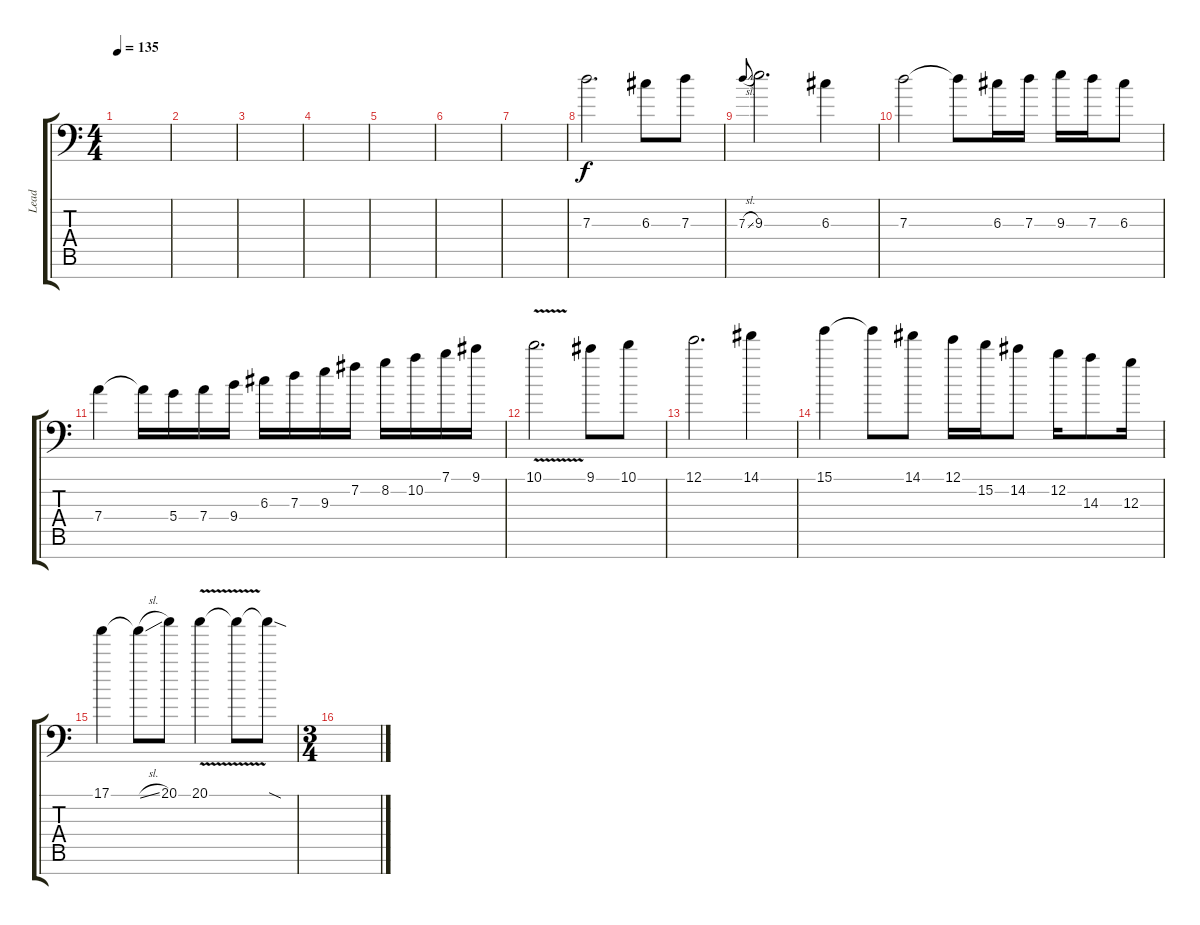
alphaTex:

\track ("Lead" "Lead") {instrument distortionguitar}
\staff {score tabs}
\tuning (E4 B3 G3 D3 A2 E2 C-1) {hide}
\ts (4 4)
\tempo 135
\clef f4
\ks c
|
|
|
|
|
|
|
7.3.2{d} 6.3.8 7.3.8 |
7.3{sl}.8{gr onbeat} 9.3.2{d} 6.3.4 |
7.3.2 7.3{t}.8 6.3.16 7.3.16 9.3.16 7.3.16 6.3.8 |
7.4.4 7.4{t}.16 5.4.16 7.4.16 9.4.16 6.3.16 7.3.16 9.3.16 7.2.16 8.2.16 10.2.16 7.1.16 9.1.16 |
10.1{v}.2{d} 9.1.8 10.1.8 |
12.1.2{d} 14.1.4 |
15.1.4 15.1{t}.8 14.1.8 12.1.16 15.2.16 14.2.8 12.2.16 14.3.8 12.3.16 |
17.1.4 17.1{sl t}.8 20.1.8 20.1{v}.4 20.1{t}.8 20.1{sod t}.8 |
\ts (3 4)
